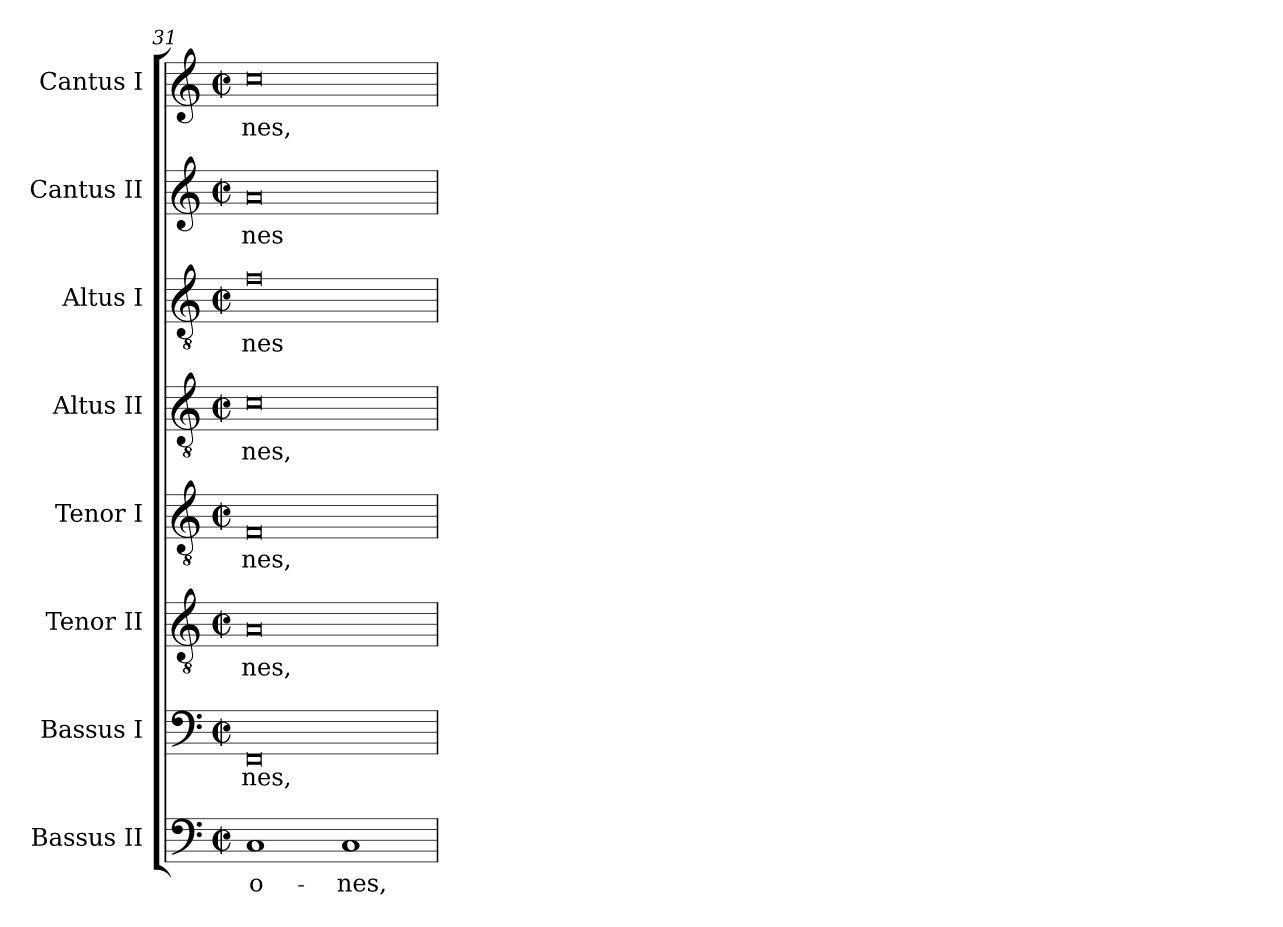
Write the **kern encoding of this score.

**kern	**text	**kern	**text	**kern	**text	**kern	**text	**kern	**text	**kern	**text	**kern	**text	**kern	**text
*part8	*part8	*part7	*part7	*part6	*part6	*part5	*part5	*part4	*part4	*part3	*part3	*part2	*part2	*part1	*part1
*staff8	*staff8	*staff7	*staff7	*staff6	*staff6	*staff5	*staff5	*staff4	*staff4	*staff3	*staff3	*staff2	*staff2	*staff1	*staff1
*I"Bassus II	*	*I"Bassus I	*	*I"Tenor II	*	*I"Tenor I	*	*I"Altus II	*	*I"Altus I	*	*I"Cantus II	*	*I"Cantus I	*
*clefF4	*	*clefF4	*	*clefGv2	*	*clefGv2	*	*clefGv2	*	*clefGv2	*	*clefG2	*	*clefG2	*
*M2/2	*	*M2/2	*	*M2/2	*	*M2/2	*	*M2/2	*	*M2/2	*	*M2/2	*	*M2/2	*
*met(c|)	*	*met(c|)	*	*met(c|)	*	*met(c|)	*	*met(c|)	*	*met(c|)	*	*met(c|)	*	*met(c|)	*
=31	=31	=31	=31	=31	=31	=31	=31	=31	=31	=31	=31	=31	=31	=31	=31
!	!LO:LY:b:cj	!	!LO:LY:b:cj	!	!LO:LY:b:cj	!	!LO:LY:b:cj	!	!LO:LY:b:cj	!	!LO:LY:b:cj	!	!LO:LY:b:cj	!	!LO:LY:b:cj
1C	-o-	0FF	nes,	0A	-nes,	0F	nes,	0c	nes,	0f	-nes	0a	nes	0cc	nes,
!	!LO:LY:b:cj	!	!	!	!	!	!	!	!	!	!	!	!	!	!
1C	-nes,	.	.	.	.	.	.	.	.	.	.	.	.	.	.
=	=	=	=	=	=	=	=	=	=	=	=	=	=	=	=
*-	*-	*-	*-	*-	*-	*-	*-	*-	*-	*-	*-	*-	*-	*-	*-
